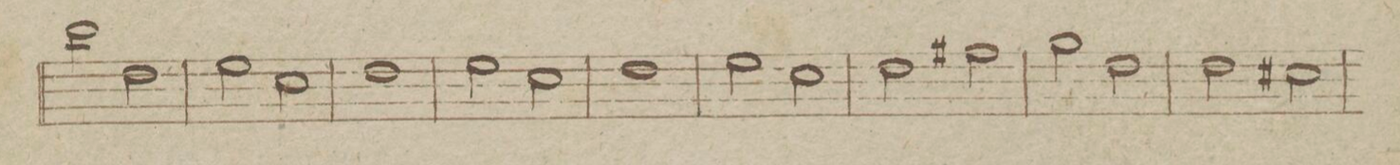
**kern
*I"Oboe Secondo
*clefG2
*k[b-e-]
*met(c|)
*M2/2
2bb-\
2dd\
=16
2ee-\
2cc\
=17
1dd
=18
2ee-\
2cc\
=19
1dd
=20
2ee-\
2cc\
=21
2dd\
2ff#X\
=22
2gg\
2dd\
=23
2dd\
2cc#X\
=24
*-
